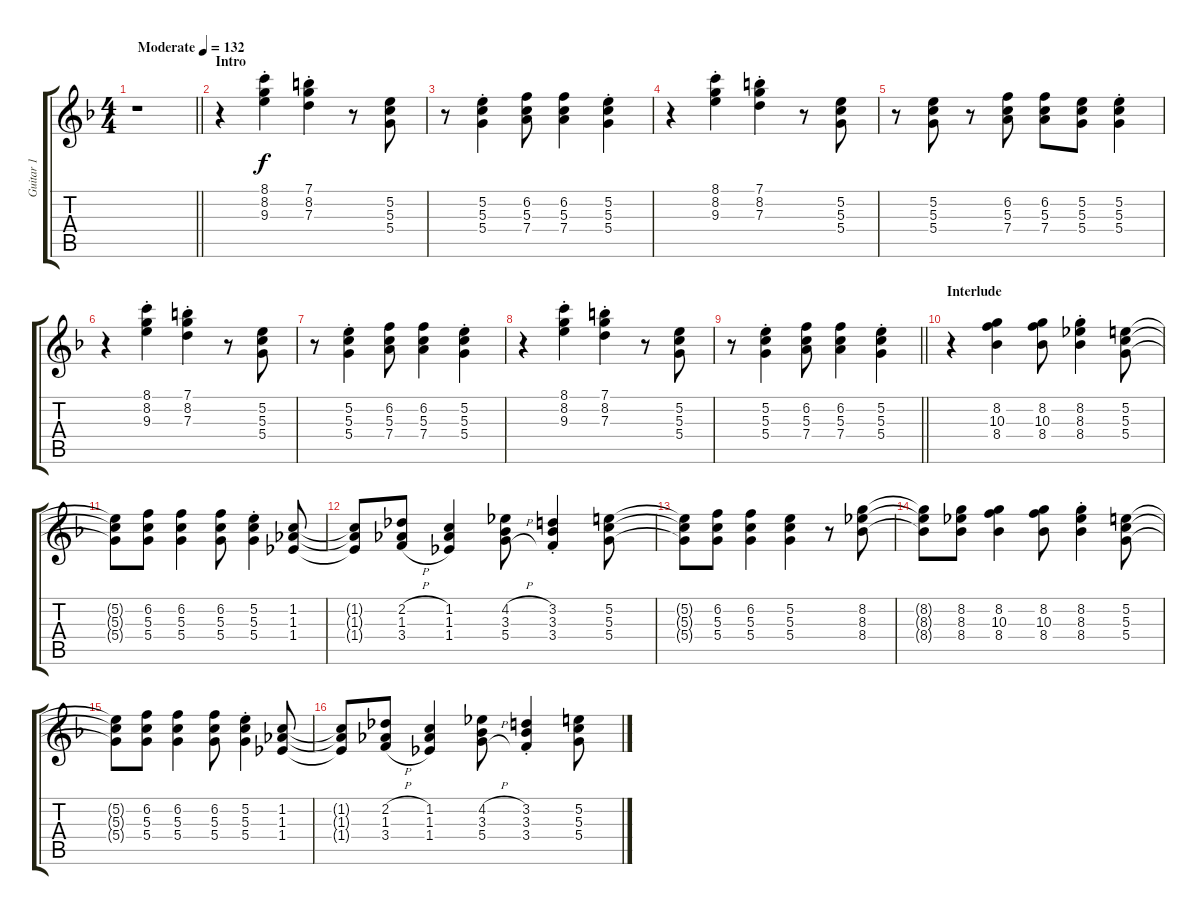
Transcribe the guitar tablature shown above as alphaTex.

\track ("Guitar 1" "Guitar 1") {instrument overdrivenguitar}
\staff {score tabs}
\tuning (E4 B3 G3 D3 A2 E2) {hide}
\ts (4 4)
\tempo (132 "Moderate")
\clef g2
\barLineRight lightlight
\ks f
r.1{dy f instrument overdrivenguitar} |
\section ("" "Intro")
r.4 (8.1{st} 8.2{st} 9.3{st}).4 (7.1{st} 8.2{st} 7.3{st}).4 r.8 (5.2 5.3 5.4).8 |
r.8 (5.2{st} 5.3{st} 5.4{st}).4 (6.2 5.3 7.4).8 (6.2 5.3 7.4).4 (5.2{st} 5.3{st} 5.4{st}).4 |
r.4 (8.1{st} 8.2{st} 9.3{st}).4 (7.1{st} 8.2{st} 7.3{st}).4 r.8 (5.2 5.3 5.4).8 |
r.8 (5.2 5.3 5.4).8 r.8 (6.2 5.3 7.4).8 (6.2 5.3 7.4).8 (5.2 5.3 5.4).8 (5.2{st} 5.3{st} 5.4{st}).4 |
r.4 (8.1{st} 8.2{st} 9.3{st}).4 (7.1{st} 8.2{st} 7.3{st}).4 r.8 (5.2 5.3 5.4).8 |
r.8 (5.2{st} 5.3{st} 5.4{st}).4 (6.2 5.3 7.4).8 (6.2 5.3 7.4).4 (5.2{st} 5.3{st} 5.4{st}).4 |
r.4 (8.1{st} 8.2{st} 9.3{st}).4 (7.1{st} 8.2{st} 7.3{st}).4 r.8 (5.2 5.3 5.4).8 |
\barLineRight lightlight
r.8 (5.2{st} 5.3{st} 5.4{st}).4 (6.2 5.3 7.4).8 (6.2 5.3 7.4).4 (5.2{st} 5.3{st} 5.4{st}).4 |
\section ("" "Interlude")
r.4 (8.2 10.3 8.4).4 (8.2 10.3 8.4).8 (8.2{st} 8.3{st} 8.4{st}).4 (5.2 5.3 5.4).8 |
(5.2{t} 5.3{t} 5.4{t}).8 (6.2 5.3 5.4).8 (6.2 5.3 5.4).4 (6.2 5.3 5.4).8 (5.2{st} 5.3{st} 5.4{st}).4 (1.2 1.3 1.4).8 |
(1.2{t} 1.3{t} 1.4{t}).8 (2.2{h} 1.3{h} 3.4{h}).8 (1.2 1.3 1.4).4 (4.2{h} 3.3{h} 5.4{h}).8 (3.2{st} 3.3{st} 3.4{st}).4 (5.2 5.3 5.4).8 |
(5.2{t} 5.3{t} 5.4{t}).8 (6.2 5.3 5.4).8 (6.2 5.3 5.4).4 (5.2 5.3 5.4).4 r.8 (8.2 8.3 8.4).8 |
(8.2{t} 8.3{t} 8.4{t}).8 (8.2 8.3 8.4).8 (8.2 10.3 8.4).4 (8.2 10.3 8.4).8 (8.2{st} 8.3{st} 8.4{st}).4 (5.2 5.3 5.4).8 |
(5.2{t} 5.3{t} 5.4{t}).8 (6.2 5.3 5.4).8 (6.2 5.3 5.4).4 (6.2 5.3 5.4).8 (5.2{st} 5.3{st} 5.4{st}).4 (1.2 1.3 1.4).8 |
(1.2{t} 1.3{t} 1.4{t}).8 (2.2{h} 1.3{h} 3.4{h}).8 (1.2 1.3 1.4).4 (4.2{h} 3.3{h} 5.4{h}).8 (3.2{st} 3.3{st} 3.4{st}).4 (5.2 5.3 5.4).8
